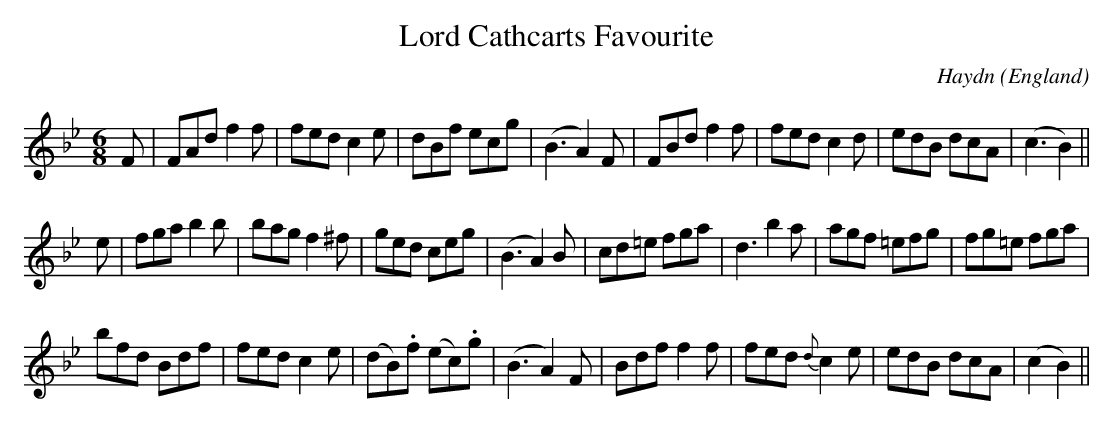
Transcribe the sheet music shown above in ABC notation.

X:1
T:Lord Cathcarts Favourite
C:Haydn
L:1/8
M:6/8
O:England
K:Bb major
F | \
FAd f2f | fed c2e | dBf ecg | (B3 A2)F | \
FBd f2f | fed c2d | edB dcA | (c3 B2) ||
e | \
fga b2b | bag f2^f | ged ceg | (B3 A2)B | \
cd=e fga | d3 b2a | agf =efg | fg=e fga |
bfd Bdf | fed c2e | (dB).f (ec).g | (B3 A2) F |\
Bdf f2f | fed {d}c2e | edB dcA | (c2 B2) ||
